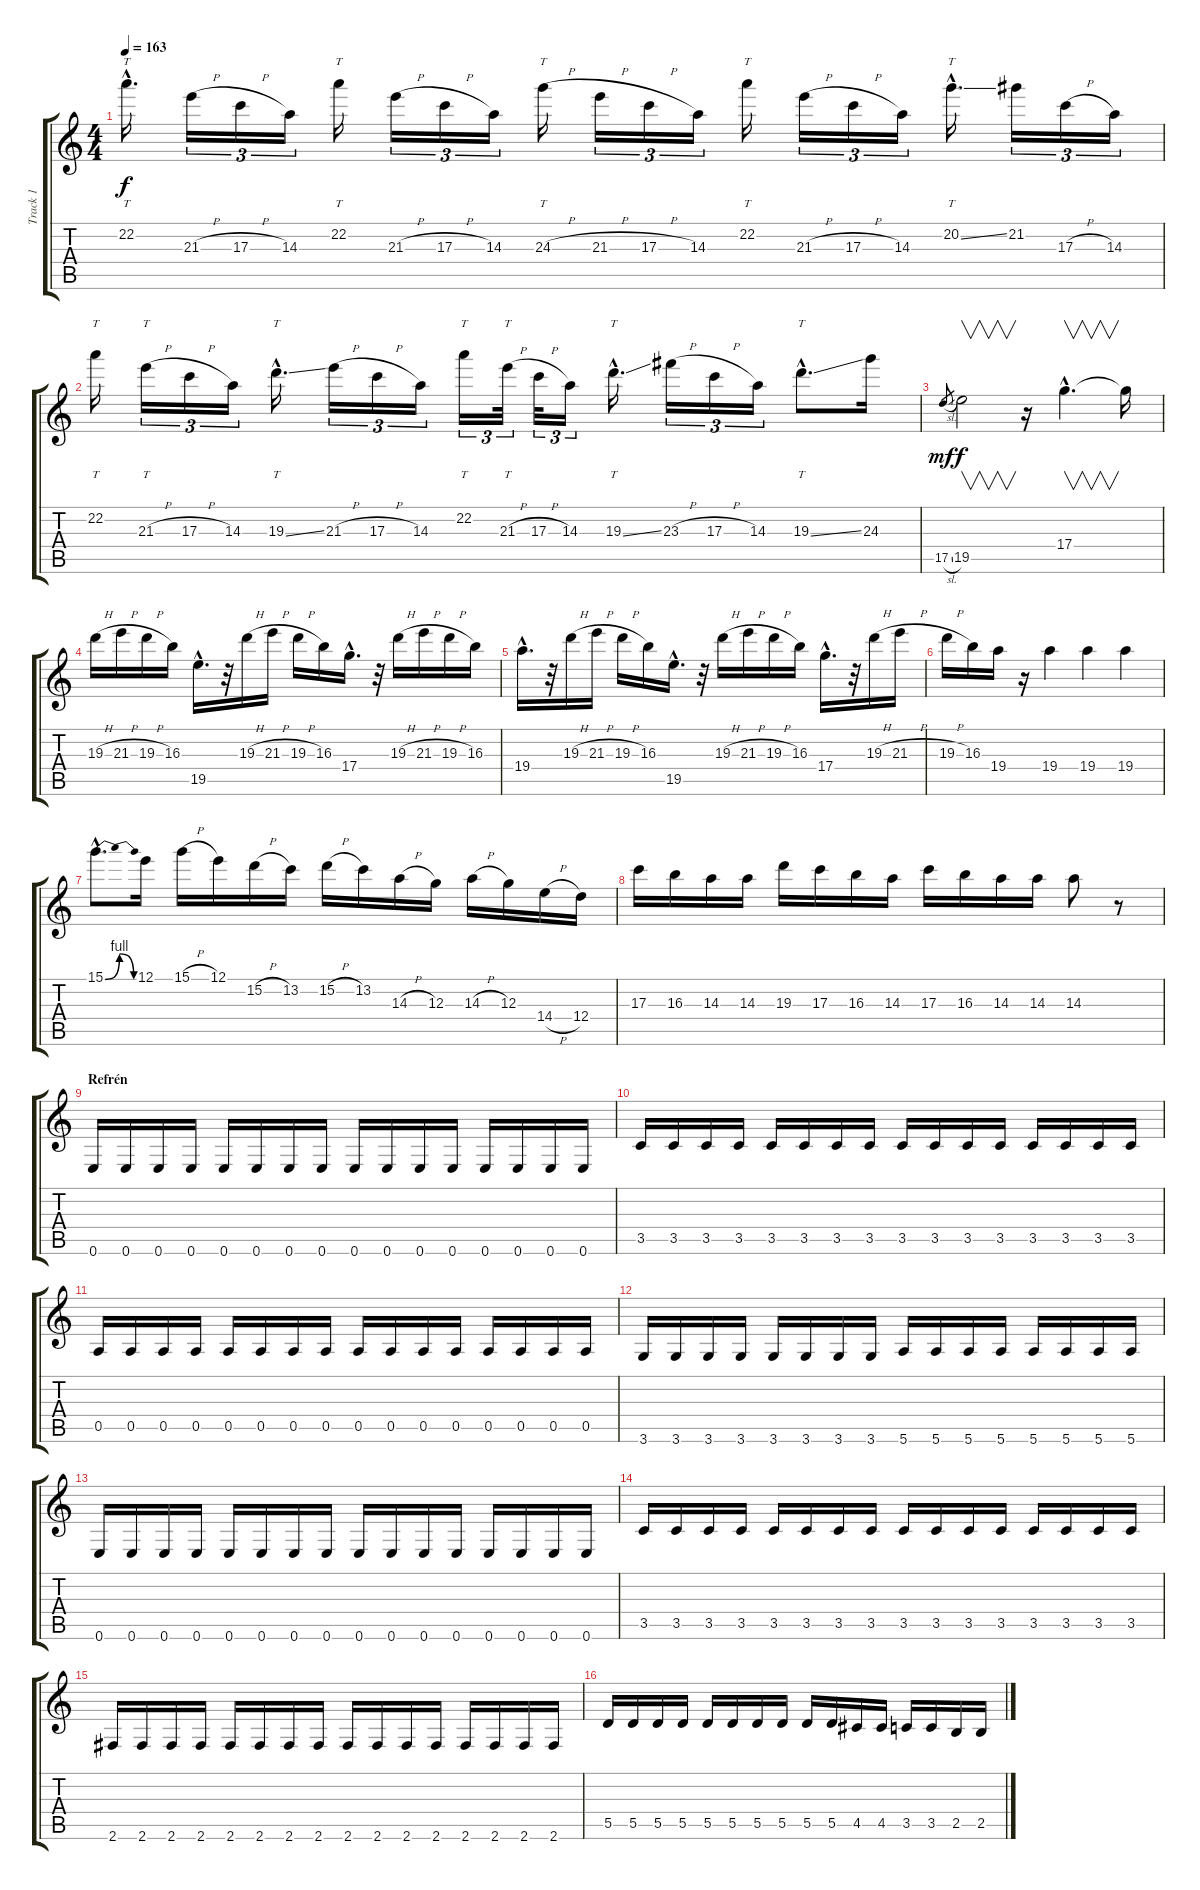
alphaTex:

\track ("Track 1" "Track 1") {instrument overdrivenguitar}
\staff {score tabs}
\tuning (E4 B3 G3 D3 A2 E2) {hide}
\ts (4 4)
\tempo 163
\clef g2
\ks c
22.2{hac}.16{tt d dy f} 21.3{h}.16{tu (3 2)} 17.3{h}.16{tu (3 2)} 14.3.16{tu (3 2)} 22.2.16{tt} 21.3{h}.16{tu (3 2)} 17.3{h}.16{tu (3 2)} 14.3.16{tu (3 2)} 24.3{h}.16{tt} 21.3{h}.16{tu (3 2)} 17.3{h}.16{tu (3 2)} 14.3.16{tu (3 2)} 22.2.16{tt} 21.3{h}.16{tu (3 2)} 17.3{h}.16{tu (3 2)} 14.3.16{tu (3 2)} 20.2{ss hac}.16{tt d} 21.2.16{tu (3 2)} 17.3{h}.16{tu (3 2)} 14.3.16{tu (3 2)} |
22.2.16{tt} 21.3{h}.16{tt tu (3 2)} 17.3{h}.16{tu (3 2)} 14.3.16{tu (3 2)} 19.3{ss hac}.16{tt d} 21.3{h}.16{tu (3 2)} 17.3{h}.16{tu (3 2)} 14.3.16{tu (3 2)} 22.2.16{tt tu (3 2)} 21.3{h}.32{tt tu (3 2)} 17.3{h}.32{tu (3 2)} 14.3.16{tu (3 2)} 19.3{ss hac}.16{tt d} 23.3{h}.16{tu (3 2)} 17.3{h}.16{tu (3 2)} 14.3.16{tu (3 2)} 19.3{ss hac}.8{tt d} 24.3.16 |
17.5{sl}.8{gr dy mf} 19.5.2{v dy f} r.16 17.4{hac}.4{v d} 17.4{t}.16 |
19.3{h}.16 21.3{h}.16 19.3{h}.16 16.3.16 19.5{hac}.16{d} r.32 19.3{h}.16 21.3{h}.16 19.3{h}.16 16.3.16 17.4{hac}.16{d} r.32 19.3{h}.16 21.3{h}.16 19.3{h}.16 16.3.16 |
19.4{hac}.16{d} r.32 19.3{h}.16 21.3{h}.16 19.3{h}.16 16.3.16 19.5{hac}.16{d} r.32 19.3{h}.16 21.3{h}.16 19.3{h}.16 16.3.16 17.4{hac}.16{d} r.32 19.3{h}.16 21.3{h}.16 |
19.3{h}.16 16.3.16 19.4.16 r.16 19.4.4 19.4.4 19.4.4 |
15.1{be (bendrelease 0 0 30 4 44 4 60 0) hac}.8{d} 12.1.16 15.1{h}.16 12.1.16 15.2{h}.16 13.2.16 15.2{h}.16 13.2.16 14.3{h}.16 12.3.16 14.3{h}.16 12.3.16 14.4{h}.16 12.4.16 |
17.3.16 16.3.16 14.3.16 14.3.16 19.3.16 17.3.16 16.3.16 14.3.16 17.3.16 16.3.16 14.3.16 14.3.16 14.3.8 r.8 |
\section ("" "Refrén")
0.6.16{volume 13 balance 4} 0.6.16 0.6.16 0.6.16 0.6.16 0.6.16 0.6.16 0.6.16 0.6.16 0.6.16 0.6.16 0.6.16 0.6.16 0.6.16 0.6.16 0.6.16 |
3.5.16 3.5.16 3.5.16 3.5.16 3.5.16 3.5.16 3.5.16 3.5.16 3.5.16 3.5.16 3.5.16 3.5.16 3.5.16 3.5.16 3.5.16 3.5.16 |
0.5.16 0.5.16 0.5.16 0.5.16 0.5.16 0.5.16 0.5.16 0.5.16 0.5.16 0.5.16 0.5.16 0.5.16 0.5.16 0.5.16 0.5.16 0.5.16 |
3.6.16 3.6.16 3.6.16 3.6.16 3.6.16 3.6.16 3.6.16 3.6.16 5.6.16 5.6.16 5.6.16 5.6.16 5.6.16 5.6.16 5.6.16 5.6.16 |
0.6.16 0.6.16 0.6.16 0.6.16 0.6.16 0.6.16 0.6.16 0.6.16 0.6.16 0.6.16 0.6.16 0.6.16 0.6.16 0.6.16 0.6.16 0.6.16 |
3.5.16 3.5.16 3.5.16 3.5.16 3.5.16 3.5.16 3.5.16 3.5.16 3.5.16 3.5.16 3.5.16 3.5.16 3.5.16 3.5.16 3.5.16 3.5.16 |
2.6.16 2.6.16 2.6.16 2.6.16 2.6.16 2.6.16 2.6.16 2.6.16 2.6.16 2.6.16 2.6.16 2.6.16 2.6.16 2.6.16 2.6.16 2.6.16 |
5.5.16 5.5.16 5.5.16 5.5.16 5.5.16 5.5.16 5.5.16 5.5.16 5.5.16 5.5.16 4.5.16 4.5.16 3.5.16 3.5.16 2.5.16 2.5.16
